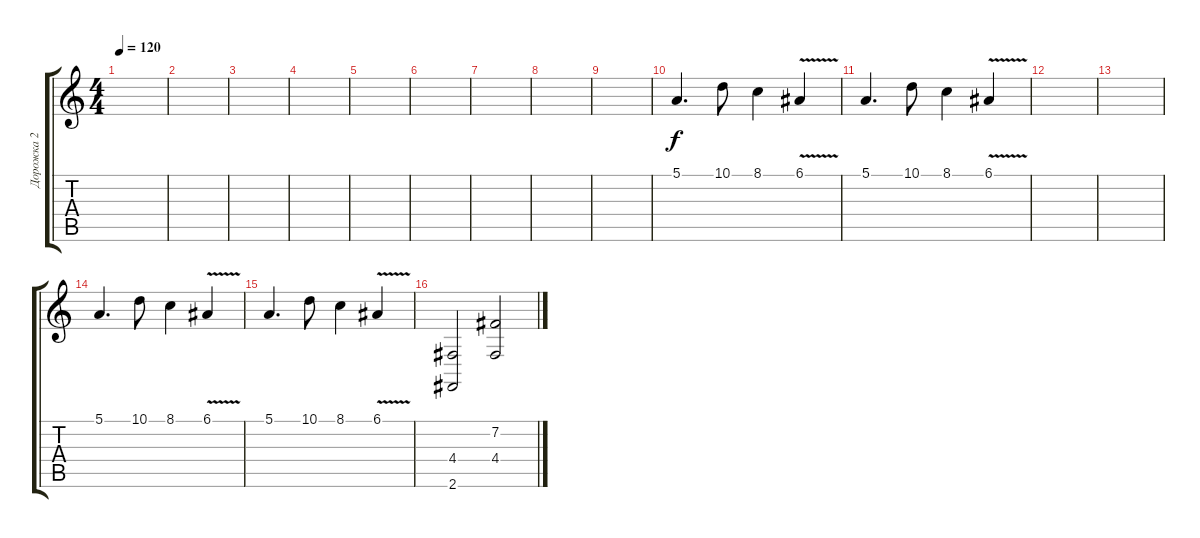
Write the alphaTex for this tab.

\track ("Дорожка 2" "Дорожка 2") {instrument viola}
\staff {score tabs}
\tuning (E4 B3 G3 D3 A2 E2) {hide}
\ts (4 4)
\tempo 120
\clef g2
\ks c
|
|
|
|
|
|
|
|
|
5.1.4{d} 10.1.8 8.1.4 6.1{v}.4 |
5.1.4{d} 10.1.8 8.1.4 6.1{v}.4 |
|
|
5.1.4{d} 10.1.8 8.1.4 6.1{v}.4 |
5.1.4{d} 10.1.8 8.1.4 6.1{v}.4 |
(4.4 2.6).2 (7.2 4.4).2
